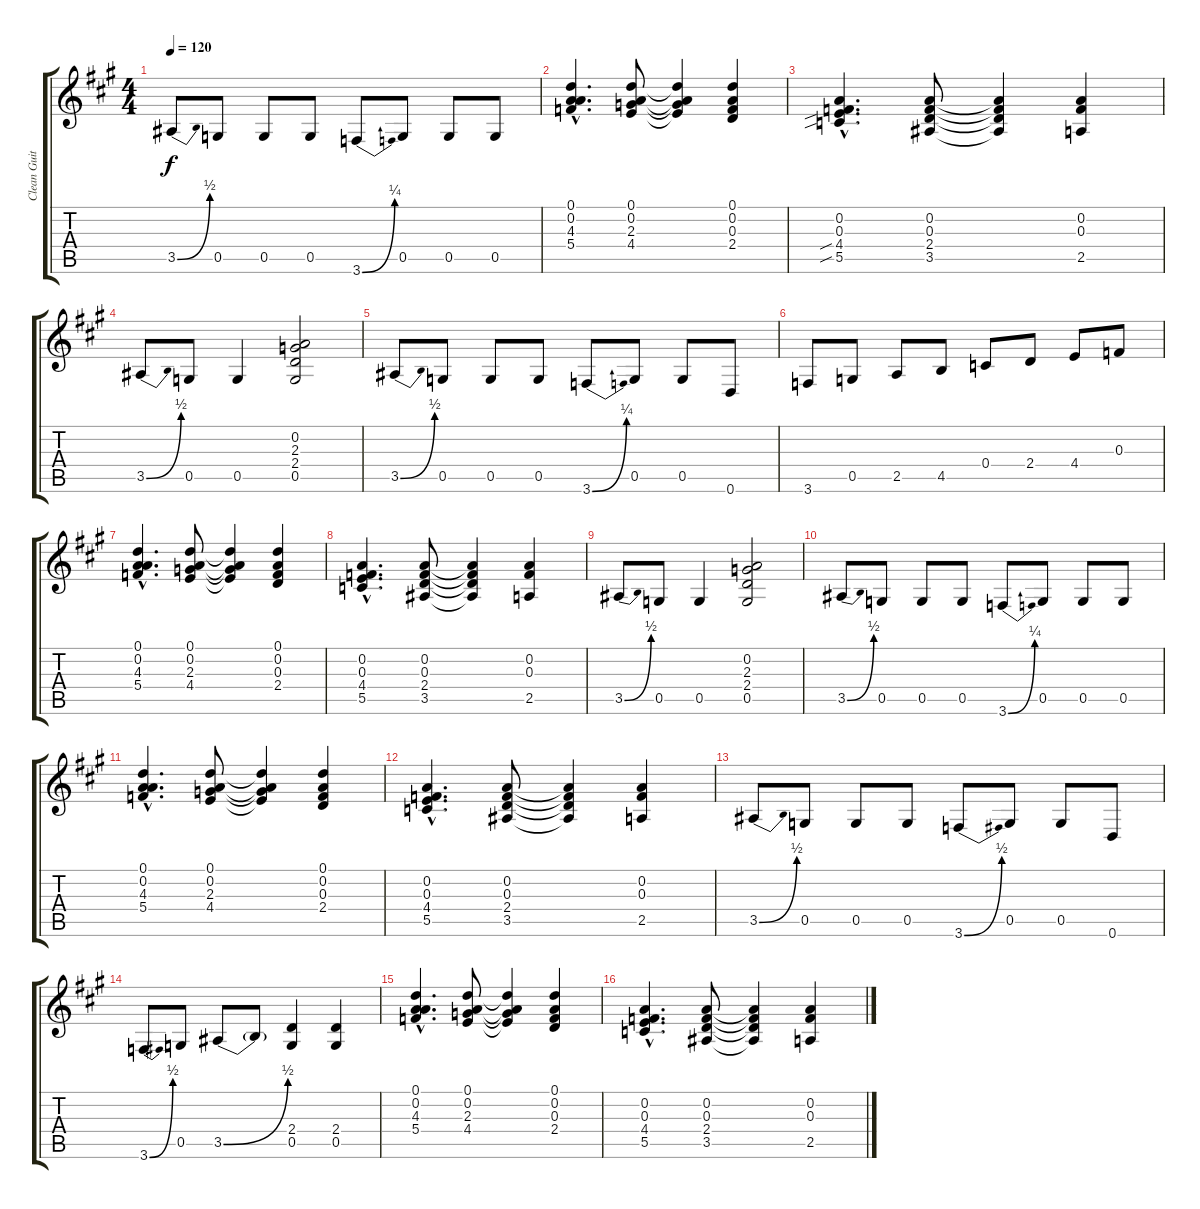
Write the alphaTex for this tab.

\track ("Clean Guitar 2" "Clean Guit") {instrument acousticguitarsteel}
\staff {score tabs}
\tuning (D4 A3 F3 C3 G2 D2) {hide}
\ts (4 4)
\tempo 120
\clef g2
\ks a
3.5{be (bend 0 0 60 2)}.8{dy f} 0.5.8 0.5.8 0.5.8 3.6{be (bend 0 0 60 1)}.8 0.5.8 0.5.8 0.5.8 |
(0.1{hac} 0.2{hac} 4.3{hac} 5.4{hac}).4{d} (0.1 0.2 2.3 4.4).8 (0.1{t} 0.2{t} 2.3{t} 4.4{t}).4 (0.1 0.2 0.3 2.4).4 |
(0.2{hac} 0.3{hac} 4.4{sib hac} 5.5{sib hac}).4{d} (0.2 0.3 2.4 3.5).8 (0.2{t} 0.3{t} 2.4{t} 3.5{t}).4 (0.2 0.3 2.5).4 |
3.5{be (bend 0 0 60 2)}.8 0.5.8 0.5.4 (0.2 2.3 2.4 0.5).2 |
3.5{be (bend 0 0 60 2)}.8 0.5.8 0.5.8 0.5.8 3.6{be (bend 0 0 60 1)}.8 0.5.8 0.5.8 0.6.8 |
3.6.8 0.5.8 2.5.8 4.5.8 0.4.8 2.4.8 4.4.8 0.3.8 |
(0.1{hac} 0.2{hac} 4.3{hac} 5.4{hac}).4{d} (0.1 0.2 2.3 4.4).8 (0.1{t} 0.2{t} 2.3{t} 4.4{t}).4 (0.1 0.2 0.3 2.4).4 |
(0.2{hac} 0.3{hac} 4.4{hac} 5.5{hac}).4{d} (0.2 0.3 2.4 3.5).8 (0.2{t} 0.3{t} 2.4{t} 3.5{t}).4 (0.2 0.3 2.5).4 |
3.5{be (bend 0 0 60 2)}.8 0.5.8 0.5.4 (0.2 2.3 2.4 0.5).2 |
3.5{be (bend 0 0 60 2)}.8 0.5.8 0.5.8 0.5.8 3.6{be (bend 0 0 60 1)}.8 0.5.8 0.5.8 0.5.8 |
(0.1{hac} 0.2{hac} 4.3{hac} 5.4{hac}).4{d} (0.1 0.2 2.3 4.4).8 (0.1{t} 0.2{t} 2.3{t} 4.4{t}).4 (0.1 0.2 0.3 2.4).4 |
(0.2{hac} 0.3{hac} 4.4{hac} 5.5{hac}).4{d} (0.2 0.3 2.4 3.5).8 (0.2{t} 0.3{t} 2.4{t} 3.5{t}).4 (0.2 0.3 2.5).4 |
3.5{be (bend 0 0 60 2)}.8 0.5.8 0.5.8 0.5.8 3.6{be (bend 0 0 60 2)}.8 0.5.8 0.5.8 0.6.8 |
3.6{be (bend 0 0 60 2)}.8 0.5.8 3.5{be (bend 0 0 60 2)}.8 3.5{t}.8 (2.4 0.5).4 (2.4 0.5).4 |
(0.1{hac} 0.2{hac} 4.3{hac} 5.4{hac}).4{d} (0.1 0.2 2.3 4.4).8 (0.1{t} 0.2{t} 2.3{t} 4.4{t}).4 (0.1 0.2 0.3 2.4).4 |
(0.2{hac} 0.3{hac} 4.4{hac} 5.5{hac}).4{d} (0.2 0.3 2.4 3.5).8 (0.2{t} 0.3{t} 2.4{t} 3.5{t}).4 (0.2 0.3 2.5).4
